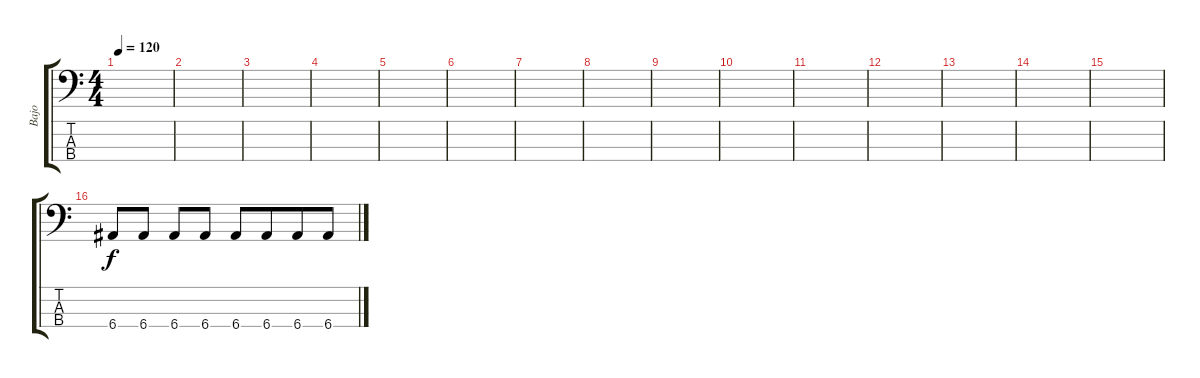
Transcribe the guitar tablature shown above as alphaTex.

\track ("Bajo" "Bajo") {instrument electricbassfinger}
\staff {score tabs}
\tuning (G2 D2 A1 E1) {hide}
\ts (4 4)
\tempo 120
\clef f4
\ks c
|
|
|
|
|
|
|
|
|
|
|
|
|
|
|
6.4.8 6.4.8 6.4.8 6.4.8 6.4.8 6.4.8{beam merge} 6.4.8{beam merge} 6.4.8
